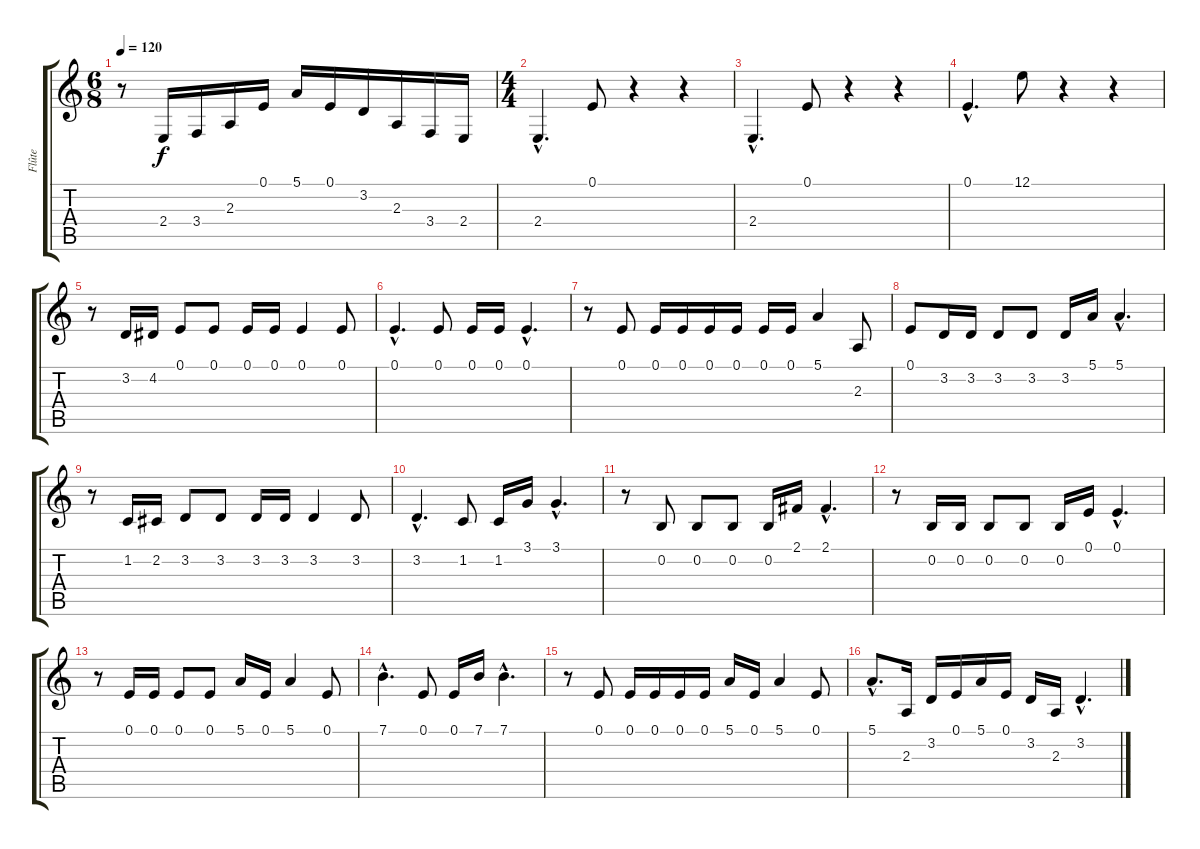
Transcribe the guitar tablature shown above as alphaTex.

\track ("Flûte" "Flûte") {instrument flute}
\staff {score tabs}
\tuning (E4 B3 G3 D3 A2 E2) {hide}
\ts (6 8)
\tempo 120
\clef g2
\ks c
r.8{dy f} 2.4.16 3.4.16 2.3.16 0.1.16 5.1.16 0.1.16 3.2.16 2.3.16 3.4.16 2.4.16 |
\ts (4 4)
2.4{hac}.4{d} 0.1.8 r.4 r.4 |
2.4{hac}.4{d} 0.1.8 r.4 r.4 |
0.1{hac}.4{d} 12.1.8 r.4 r.4 |
r.8 3.2.16 4.2.16 0.1.8 0.1.8 0.1.16 0.1.16 0.1.4 0.1.8 |
0.1{hac}.4{d} 0.1.8 0.1.16 0.1.16 0.1{hac}.4{d} |
r.8 0.1.8 0.1.16 0.1.16 0.1.16 0.1.16 0.1.16 0.1.16 5.1.4 2.3.8 |
0.1.8 3.2.16 3.2.16 3.2.8 3.2.8 3.2.16 5.1.16 5.1{hac}.4{d} |
r.8 1.2.16 2.2.16 3.2.8 3.2.8 3.2.16 3.2.16 3.2.4 3.2.8 |
3.2{hac}.4{d} 1.2.8 1.2.16 3.1.16 3.1{hac}.4{d} |
r.8 0.2.8 0.2.8 0.2.8 0.2.16 2.1.16 2.1{hac}.4{d} |
r.8 0.2.16 0.2.16 0.2.8 0.2.8 0.2.16 0.1.16 0.1{hac}.4{d} |
r.8 0.1.16 0.1.16 0.1.8 0.1.8 5.1.16 0.1.16 5.1.4 0.1.8 |
7.1{hac}.4{d} 0.1.8 0.1.16 7.1.16 7.1{hac}.4{d} |
r.8 0.1.8 0.1.16 0.1.16 0.1.16 0.1.16 5.1.16 0.1.16 5.1.4 0.1.8 |
5.1{hac}.8{d} 2.3.16 3.2.16 0.1.16 5.1.16 0.1.16 3.2.16 2.3.16 3.2{hac}.4{d}
